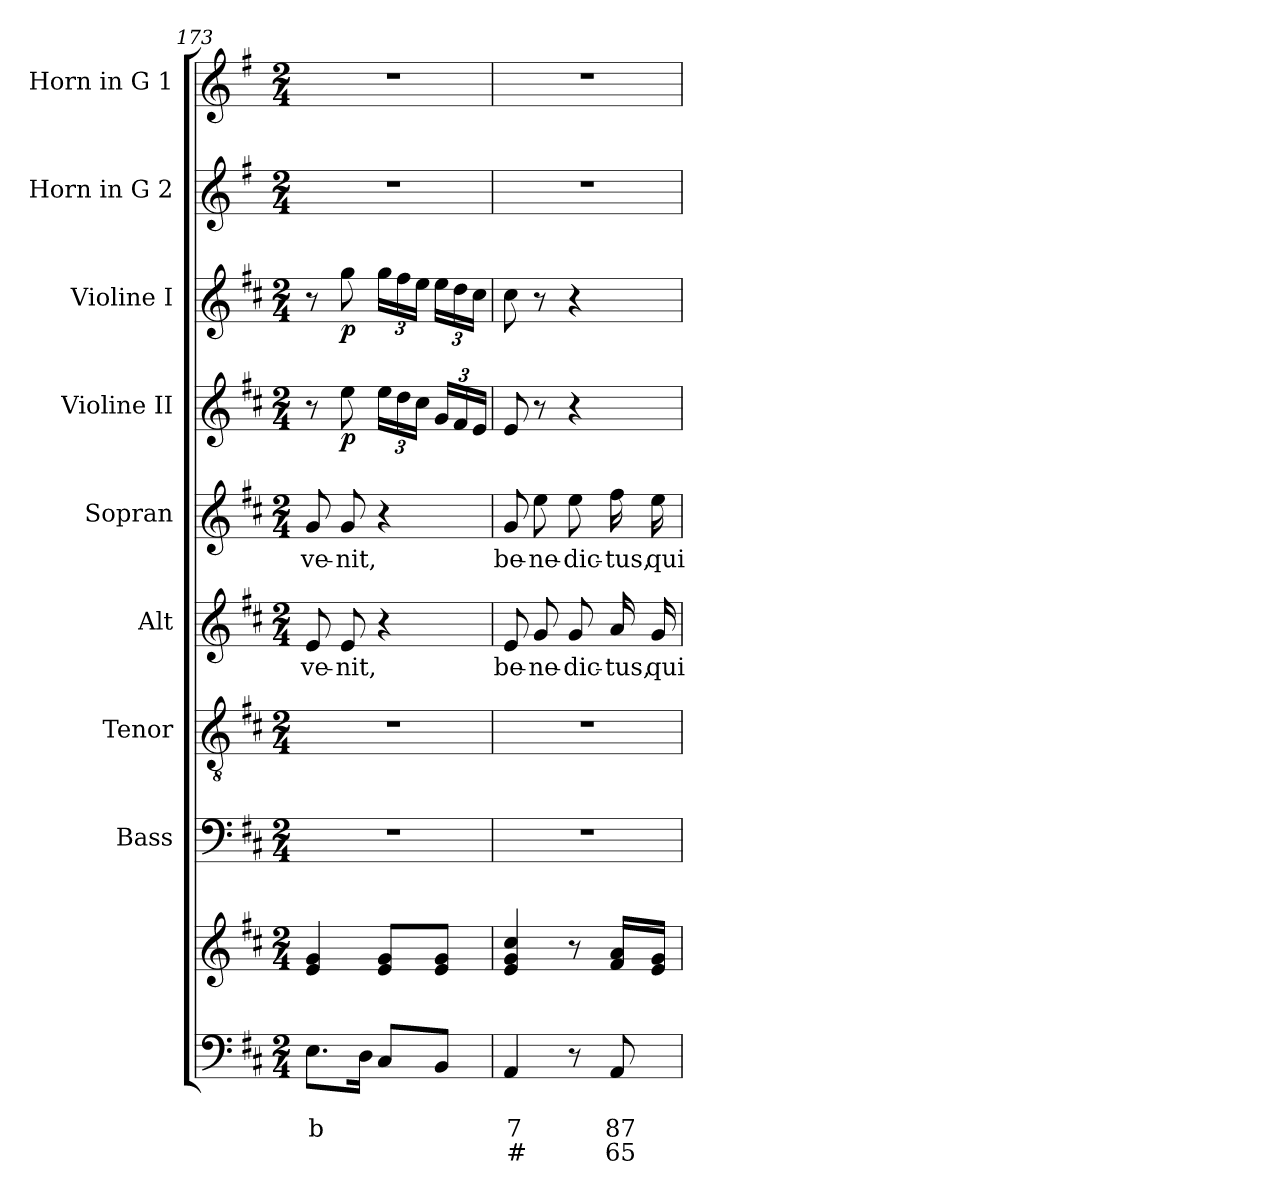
**kern	**text	**text	**text	**kern	**kern	**kern	**kern	**text	**kern	**text	**kern	**dynam	**kern	**dynam	**kern	**kern
*part9	*part9	*part9	*part9	*part9	*part8	*part7	*part6	*part6	*part5	*part5	*part4	*part4	*part3	*part3	*part2	*part1
*staff10	*staff10	*staff10	*staff10	*staff9	*staff8	*staff7	*staff6	*staff6	*staff5	*staff5	*staff4	*staff4	*staff3	*staff3	*staff2	*staff1
*	*	*	*	*	*I"Bass	*I"Tenor	*I"Alt	*	*I"Sopran	*	*I"Violine II	*	*I"Violine I	*	*I"Horn in G 2	*I"Horn in G 1
*	*	*	*	*	*I'B.	*I'T.	*I'A.	*	*I'S.	*	*I'Vl. II	*	*I'Vl. I	*	*	*
*clefF4	*	*	*	*clefG2	*clefF4	*clefGv2	*clefG2	*	*clefG2	*	*clefG2	*	*clefG2	*	*clefG2	*clefG2
*	*	*	*	*	*	*	*	*	*	*	*	*	*	*	*ITrd3c5	*ITrd3c5
*k[f#c#]	*	*	*	*k[f#c#]	*k[f#c#]	*k[f#c#]	*k[f#c#]	*	*k[f#c#]	*	*k[f#c#]	*	*k[f#c#]	*	*k[f#c#]	*k[f#c#]
*D:	*	*	*	*D:	*D:	*D:	*D:	*	*D:	*	*D:	*	*D:	*	*D:	*D:
*M2/4	*	*	*	*M2/4	*M2/4	*M2/4	*M2/4	*	*M2/4	*	*M2/4	*	*M2/4	*	*M2/4	*M2/4
=173	=173	=173	=173	=173	=173	=173	=173	=173	=173	=173	=173	=173	=173	=173	=173	=173
!	!	!LO:LY:b	!	!	!	!	!	!LO:LY:b	!	!LO:LY:b	!	!	!	!	!	!
8.E\L	.	b	.	4e/ 4g/	2r	2r	8e/	ve-	8g/	ve-	8r	.	8r	.	2r	2r
!	!	!	!	!	!	!	!	!LO:LY:b	!	!LO:LY:b	!	!LO:DY:b	!	!LO:DY:b	!	!
.	.	.	.	.	.	.	8e/	-nit,	8g/	-nit,	8ee\	p	8gg\	p	.	.
16D\Jk	.	.	.	.	.	.	.	.	.	.	.	.	.	.	.	.
!	!	!LO:LY:b	!	!	!	!	!	!	!	!	!	!	!	!	!	!
8C#/L	.	_	.	8e/ 8g/L	.	.	4r	.	4r	.	24ee\LL	.	24gg\LL	.	.	.
.	.	.	.	.	.	.	.	.	.	.	24dd\	.	24ff#\	.	.	.
.	.	.	.	.	.	.	.	.	.	.	24cc#\JJ	.	24ee\JJ	.	.	.
8BB/J	.	.	.	8e/ 8g/J	.	.	.	.	.	.	24g/LL	.	24ee\LL	.	.	.
.	.	.	.	.	.	.	.	.	.	.	24f#/	.	24dd\	.	.	.
.	.	.	.	.	.	.	.	.	.	.	24e/JJ	.	24cc#\JJ	.	.	.
=174	=174	=174	=174	=174	=174	=174	=174	=174	=174	=174	=174	=174	=174	=174	=174	=174
!	!	!LO:LY:b	!LO:LY:b	!	!	!	!	!LO:LY:b	!	!LO:LY:b	!	!	!	!	!	!
4AA/	.	7	#	4e/ 4g/ 4cc#/	2r	2r	8e/	be-	8g/	be-	8e/	.	8cc#\	.	2r	2r
!	!	!	!	!	!	!	!	!LO:LY:b	!	!LO:LY:b	!	!	!	!	!	!
.	.	.	.	.	.	.	8g/	-ne-	8ee\	-ne-	8r	.	8r	.	.	.
!	!	!	!	!	!	!	!	!LO:LY:b	!	!LO:LY:b	!	!	!	!	!	!
8r	.	.	.	8r	.	.	8g/	-dic-	8ee\	-dic-	4r	.	4r	.	.	.
!	!	!LO:LY:b	!LO:LY:b	!	!	!	!	!LO:LY:b	!	!LO:LY:b	!	!	!	!	!	!
8AA/	.	87	65	16f#/ 16a/LL	.	.	16a/	-tus,	16ff#\	-tus,	.	.	.	.	.	.
!	!	!	!	!	!	!	!	!LO:LY:b	!	!LO:LY:b	!	!	!	!	!	!
.	.	.	.	16e/ 16g/JJ	.	.	16g/	qui	16ee\	qui	.	.	.	.	.	.
=	=	=	=	=	=	=	=	=	=	=	=	=	=	=	=	=
*-	*-	*-	*-	*-	*-	*-	*-	*-	*-	*-	*-	*-	*-	*-	*-	*-
